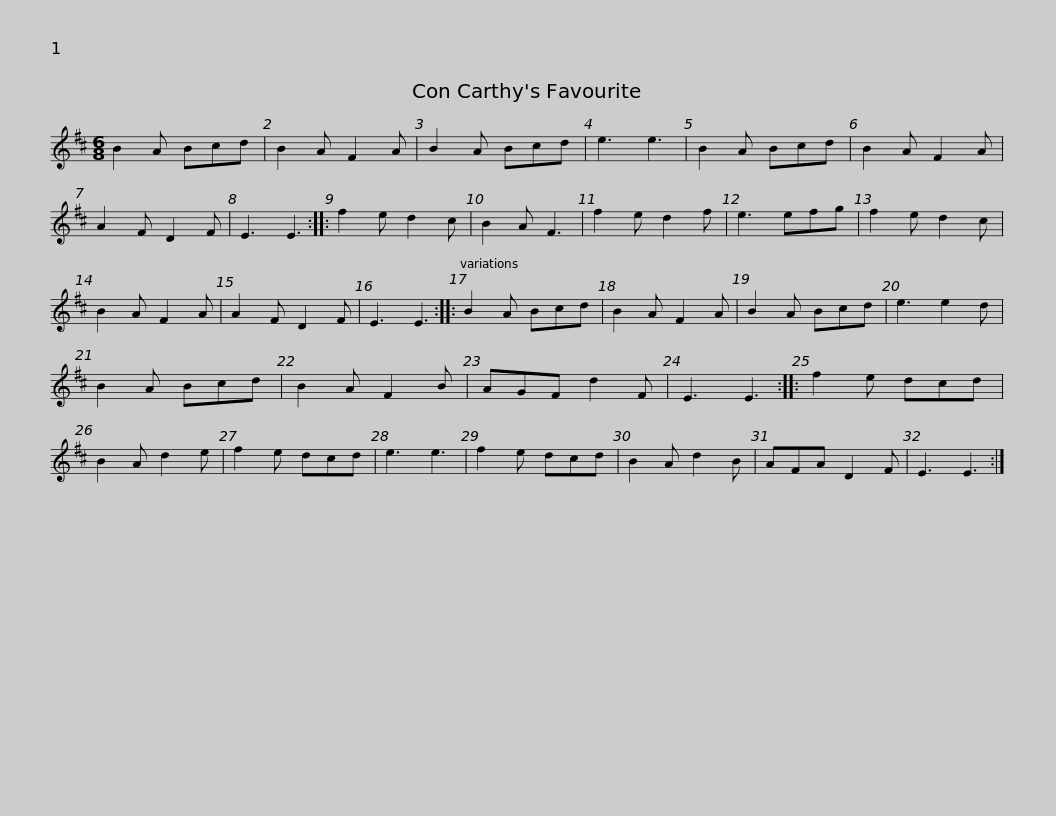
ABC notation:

X:1
L:1/8
M:6/8
I:linebreak $
K:Bmin
V:1 treble
V:1
 B2 A Bcd | B2 A F2 A | B2 A Bcd | e3 e3 | B2 A Bcd | %5
 B2 A F2 A | A2 F D2 F | E3 E3 :: f2 e d2 c |$ B2 A F3 | %10
 f2 e d2 f | e3 efg | f2 e d2 c | B2 A F2 A | A2 F D2 F | %15
 E3 E3 :: B2 A Bcd | B2 A F2 A |$ B2 A Bcd | e3 e2 d | %20
 B2 A Bcd | B2 A F2 B | AGF d2 F | E3 E3 :: f2 e dcd | %25
 B2 A d2 e | f2 e dcd |$ e3 e3 | f2 e dcd | B2 A d2 B | %30
 AFA D2 F | E3 E3 :| %32
